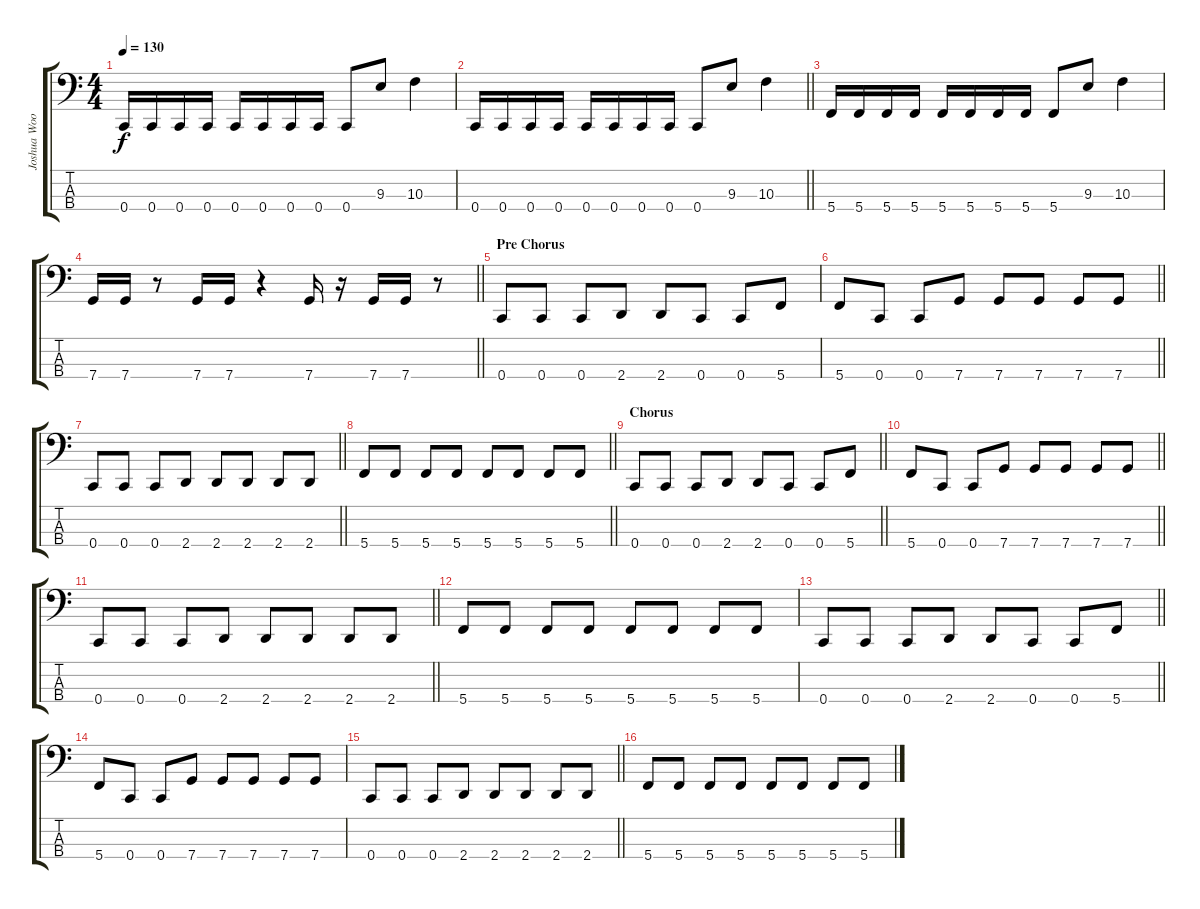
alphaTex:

\track ("Joshua Woodard [Bass]" "Joshua Woo") {instrument electricbasspick}
\staff {score tabs}
\tuning (F2 C2 G1 C1) {hide}
\ts (4 4)
\tempo 130
\clef f4
\ks c
0.4.16{dy f} 0.4.16 0.4.16 0.4.16 0.4.16 0.4.16 0.4.16 0.4.16 0.4.8 9.3.8 10.3.4 |
\barLineRight lightlight
0.4.16 0.4.16 0.4.16 0.4.16 0.4.16 0.4.16 0.4.16 0.4.16 0.4.8 9.3.8 10.3.4 |
5.4.16 5.4.16 5.4.16 5.4.16 5.4.16 5.4.16 5.4.16 5.4.16 5.4.8 9.3.8 10.3.4 |
\barLineRight lightlight
7.4.16 7.4.16 r.8 7.4.16 7.4.16 r.4 7.4.16 r.16 7.4.16 7.4.16 r.8 |
\section ("" "Pre Chorus")
0.4.8 0.4.8 0.4.8 2.4.8 2.4.8 0.4.8 0.4.8 5.4.8 |
\barLineRight lightlight
5.4.8 0.4.8 0.4.8 7.4.8 7.4.8 7.4.8 7.4.8 7.4.8 |
\barLineRight lightlight
0.4.8 0.4.8 0.4.8 2.4.8 2.4.8 2.4.8 2.4.8 2.4.8 |
\barLineRight lightlight
5.4.8 5.4.8 5.4.8 5.4.8 5.4.8 5.4.8 5.4.8 5.4.8 |
\section ("" "Chorus")
\barLineRight lightlight
0.4.8 0.4.8 0.4.8 2.4.8 2.4.8 0.4.8 0.4.8 5.4.8 |
\barLineRight lightlight
5.4.8 0.4.8 0.4.8 7.4.8 7.4.8 7.4.8 7.4.8 7.4.8 |
\barLineRight lightlight
0.4.8 0.4.8 0.4.8 2.4.8 2.4.8 2.4.8 2.4.8 2.4.8 |
5.4.8 5.4.8 5.4.8 5.4.8 5.4.8 5.4.8 5.4.8 5.4.8 |
\barLineRight lightlight
0.4.8 0.4.8 0.4.8 2.4.8 2.4.8 0.4.8 0.4.8 5.4.8 |
5.4.8 0.4.8 0.4.8 7.4.8 7.4.8 7.4.8 7.4.8 7.4.8 |
\barLineRight lightlight
0.4.8 0.4.8 0.4.8 2.4.8 2.4.8 2.4.8 2.4.8 2.4.8 |
5.4.8 5.4.8 5.4.8 5.4.8 5.4.8 5.4.8 5.4.8 5.4.8
